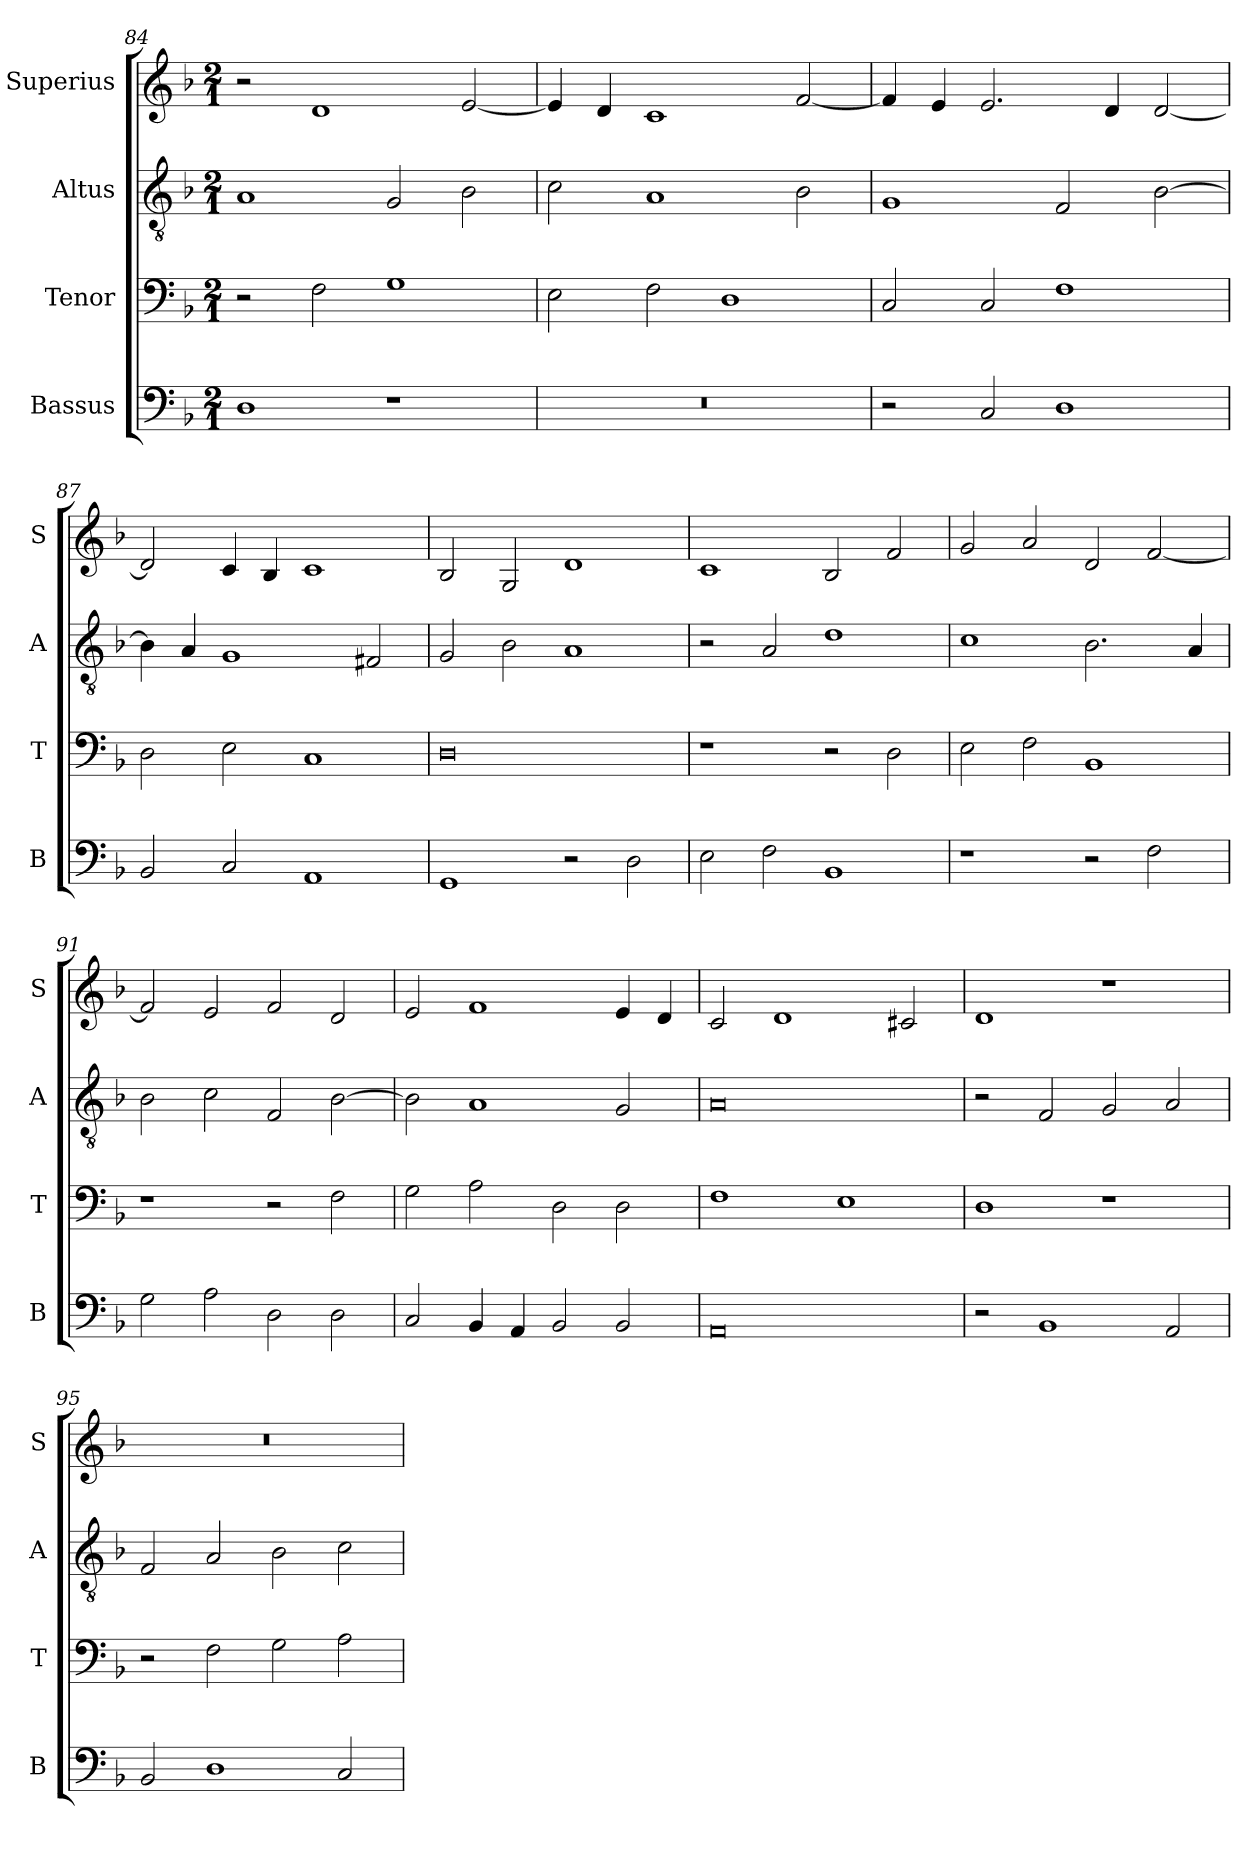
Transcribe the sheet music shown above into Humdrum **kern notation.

**kern	**kern	**kern	**kern
*part4	*part3	*part2	*part1
*staff4	*staff3	*staff2	*staff1
*I"Bassus	*I"Tenor	*I"Altus	*I"Superius
*I'B	*I'T	*I'A	*I'S
*clefF4	*clefF4	*clefGv2	*clefG2
*k[b-]	*k[b-]	*k[b-]	*k[b-]
*F:	*F:	*F:	*F:
*M2/1	*M2/1	*M2/1	*M2/1
=84	=84	=84	=84
1D	2r	1A	2r
.	2F	.	1d
1r	1G	2G	.
.	.	2B-	[2e
=85	=85	=85	=85
0r	2E	2c	4e]
.	.	.	4d
.	2F	1A	1c
.	1D	.	.
.	.	2B-	[2f
=86	=86	=86	=86
2r	2C	1G	4f]
.	.	.	4e
2C	2C	.	2.e
1D	1F	2F	.
.	.	.	4d
.	.	[2B-	[2d
=87	=87	=87	=87
2BB-	2D	4B-]	2d]
.	.	4A	.
2C	2E	1G	4c
.	.	.	4B-
1AA	1C	.	1c
.	.	2F#X	.
=88	=88	=88	=88
1GG	0D	2G	2B-
.	.	2B-	2G
2r	.	1A	1d
2D	.	.	.
=89	=89	=89	=89
2E	1r	2r	1c
2F	.	2A	.
1BB-	2r	1d	2B-
.	2D	.	2f
=90	=90	=90	=90
1r	2E	1c	2g
.	2F	.	2a
2r	1BB-	2.B-	2d
2F	.	.	[2f
.	.	4A	.
=91	=91	=91	=91
2G	1r	2B-	2f]
2A	.	2c	2e
2D	2r	2F	2f
2D	2F	[2B-	2d
=92	=92	=92	=92
2C	2G	2B-]	2e
4BB-	2A	1A	1f
4AA	.	.	.
2BB-	2D	.	.
2BB-	2D	2G	4e
.	.	.	4d
=93	=93	=93	=93
0AA	1F	0A	2c
.	.	.	1d
.	1E	.	.
.	.	.	2c#X
=94	=94	=94	=94
2r	1D	2r	1d
1BB-	.	2F	.
.	1r	2G	1r
2AA	.	2A	.
=95	=95	=95	=95
2BB-	2r	2F	0r
1D	2F	2A	.
.	2G	2B-	.
2C	2A	2c	.
=	=	=	=
*-	*-	*-	*-
